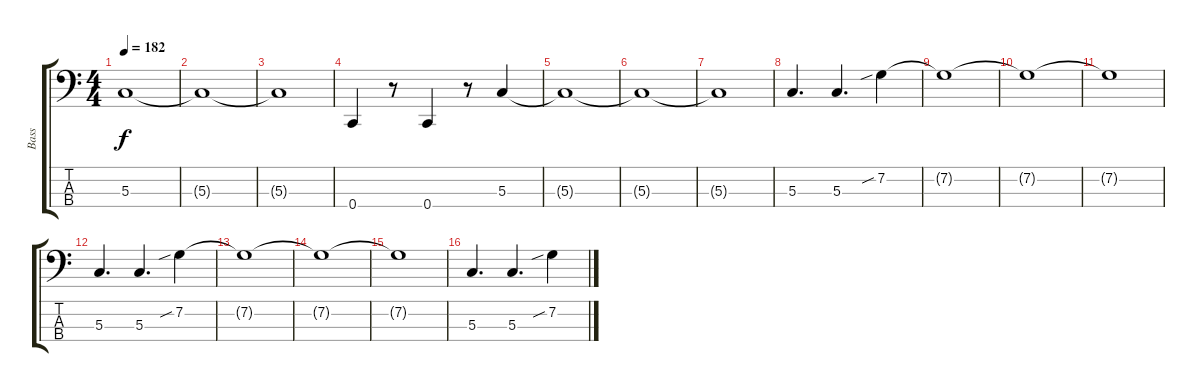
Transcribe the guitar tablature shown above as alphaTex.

\track ("Bass" "Bass") {instrument electricbasspick}
\staff {score tabs}
\tuning (F2 C2 G1 C1) {hide}
\ts (4 4)
\tempo 182
\clef f4
\ks c
5.3{t}.1{dy f} |
5.3{t}.1 |
5.3{t}.1 |
0.4.4 r.8 0.4.4 r.8 5.3.4 |
5.3{t}.1 |
5.3{t}.1 |
5.3{t}.1 |
5.3.4{d} 5.3.4{d} 7.2{sib}.4 |
7.2{t}.1 |
7.2{t}.1 |
7.2{t}.1 |
5.3.4{d} 5.3.4{d} 7.2{sib}.4 |
7.2{t}.1 |
7.2{t}.1 |
7.2{t}.1 |
5.3.4{d} 5.3.4{d} 7.2{sib}.4
